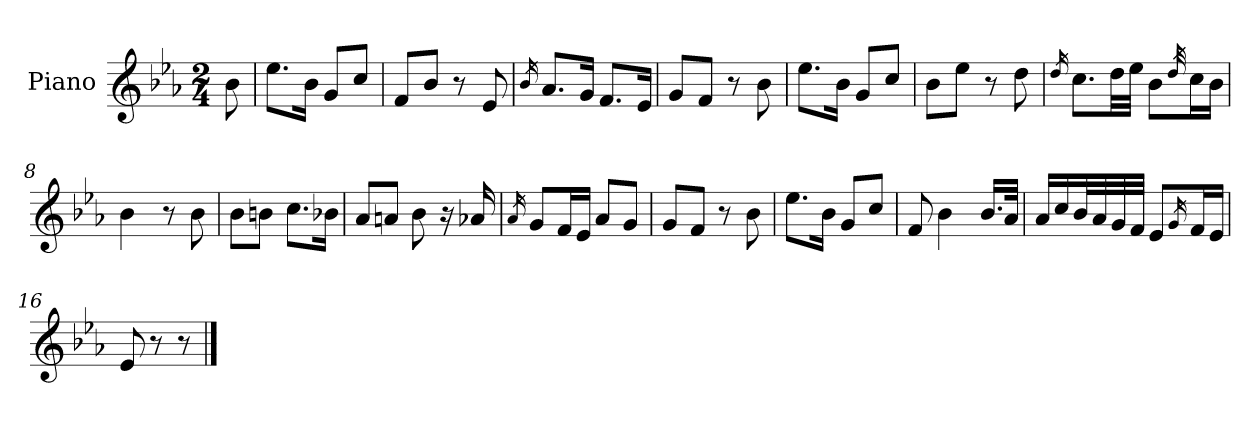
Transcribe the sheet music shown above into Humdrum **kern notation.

**kern
*part1
*staff1
*I"Piano
*I'Pno.
*clefG2
*k[b-e-a-]
*M2/4
=
8b-\
=1
8.ee-\L
16b-\Jk
8g/L
8cc/J
=2
8f/L
8b-/J
8r
8e-/
=3
16qb-/
8.a-/L
16g/Jk
8.f/L
16e-/Jk
=4
8g/L
8f/J
8r
8b-\
=5
8.ee-\L
16b-\Jk
8g/L
8cc/J
=6
8b-\L
8ee-\J
8r
8dd\
=7
16qdd/
8.cc\L
32dd\LL
32ee-\JJJ
8b-\L
32qdd/
16cc\L
16b-\JJ
=8
4b-\
8r
8b-\
=9
8b-\L
8bn\J
8.cc\L
16b-X\Jk
=10
8a-/L
8an/J
8b-\
16r
16a-X/
=11
16qa-/
8g/L
16f/L
16e-/JJ
8a-/L
8g/J
=12
8g/L
8f/J
8r
8b-\
=13
8.ee-\L
16b-\Jk
8g/L
8cc/J
=14
8f/
4b-\
16.b-/LL
32a-/JJk
=15
16a-/LL
16cc/
32b-/L
32a-/
32g/
32f/JJJ
8e-/L
16qg/
16f/L
16e-/JJ
=16
8e-/
8r
8r
==
*-
